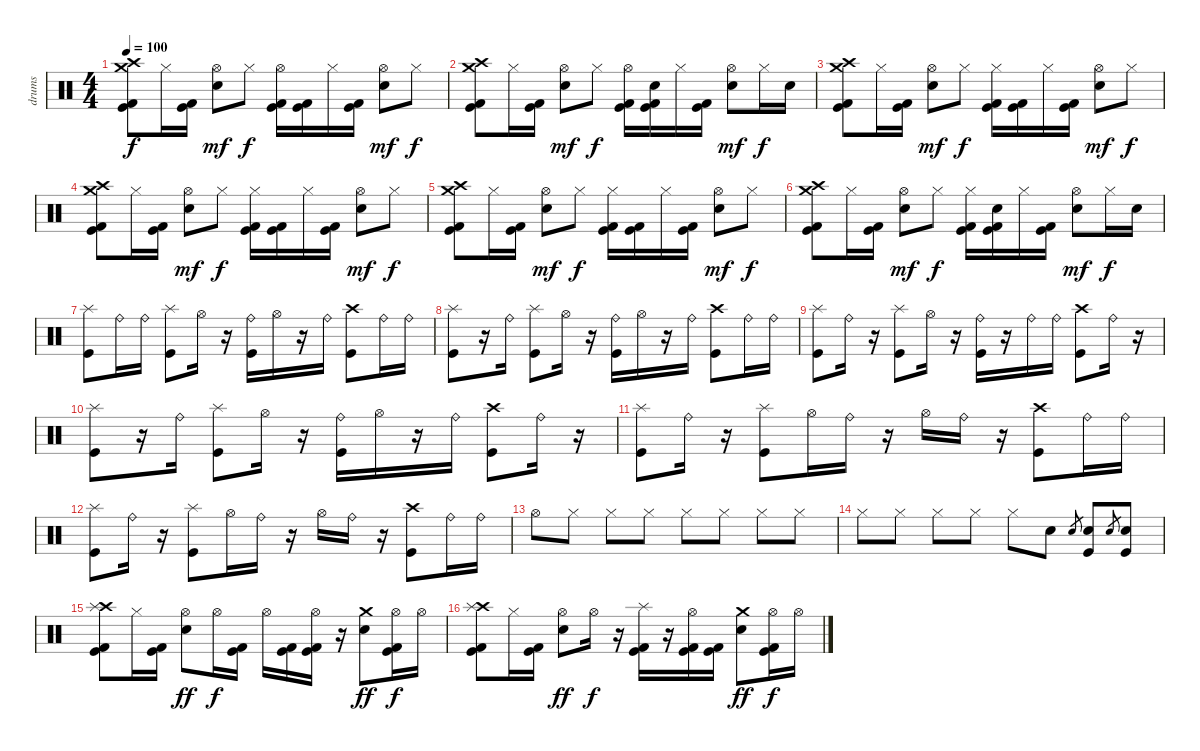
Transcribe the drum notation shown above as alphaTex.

\track ("drums" "drums") {instrument percussion}
\staff {score}
\articulation defaults
\ts (4 4)
\tempo 100
\clef neutral
\ks c
("Crash high (hit)" "Crash medium (hit)" "Kick (hit) 2" "Kick (hit)").8{dy f} "Hi-Hat (closed)".16 ("Kick (hit) 2" "Kick (hit)").16 ("Hi-Hat (open)" "Electric Snare (hit)").8{dy mf} "Hi-Hat (closed)".8{dy f} ("Hi-Hat (open)" "Kick (hit) 2" "Kick (hit)").16 ("Kick (hit) 2" "Kick (hit)").16 "Hi-Hat (closed)".16 ("Kick (hit) 2" "Kick (hit)").16 ("Hi-Hat (open)" "Electric Snare (hit)").8{dy mf} "Hi-Hat (closed)".8{dy f} |
("Crash high (hit)" "Crash medium (hit)" "Kick (hit) 2" "Kick (hit)").8 "Hi-Hat (closed)".16 ("Kick (hit) 2" "Kick (hit)").16 ("Hi-Hat (open)" "Electric Snare (hit)").8{dy mf} "Hi-Hat (closed)".8{dy f} ("Hi-Hat (open)" "Kick (hit) 2" "Kick (hit)").16 ("Electric Snare (hit)" "Kick (hit) 2" "Kick (hit)").16 "Hi-Hat (closed)".16 ("Kick (hit) 2" "Kick (hit)").16 ("Hi-Hat (open)" "Electric Snare (hit)").8{dy mf} "Hi-Hat (closed)".16{dy f} "Electric Snare (hit)".16 |
("Crash high (hit)" "Crash medium (hit)" "Kick (hit) 2" "Kick (hit)").8 "Hi-Hat (closed)".16 ("Kick (hit) 2" "Kick (hit)").16 ("Hi-Hat (open)" "Electric Snare (hit)").8{dy mf} "Hi-Hat (closed)".8{dy f} ("Hi-Hat (closed)" "Kick (hit) 2" "Kick (hit)").16 ("Kick (hit) 2" "Kick (hit)").16 "Hi-Hat (closed)".16 ("Kick (hit) 2" "Kick (hit)").16 ("Hi-Hat (open)" "Electric Snare (hit)").8{dy mf} "Hi-Hat (closed)".8{dy f} |
("Crash high (hit)" "Crash medium (hit)" "Kick (hit) 2" "Kick (hit)").8 "Hi-Hat (closed)".16 ("Kick (hit) 2" "Kick (hit)").16 ("Hi-Hat (open)" "Electric Snare (hit)").8{dy mf} "Hi-Hat (closed)".8{dy f} ("Hi-Hat (closed)" "Kick (hit) 2" "Kick (hit)").16 ("Kick (hit) 2" "Kick (hit)").16 "Hi-Hat (closed)".16 ("Kick (hit) 2" "Kick (hit)").16 ("Hi-Hat (open)" "Electric Snare (hit)").8{dy mf} "Hi-Hat (closed)".8{dy f} |
("Crash high (hit)" "Crash medium (hit)" "Kick (hit) 2" "Kick (hit)").8 "Hi-Hat (closed)".16 ("Kick (hit) 2" "Kick (hit)").16 ("Hi-Hat (open)" "Electric Snare (hit)").8{dy mf} "Hi-Hat (closed)".8{dy f} ("Hi-Hat (closed)" "Kick (hit) 2" "Kick (hit)").16 ("Kick (hit) 2" "Kick (hit)").16 "Hi-Hat (closed)".16 ("Kick (hit) 2" "Kick (hit)").16 ("Hi-Hat (open)" "Electric Snare (hit)").8{dy mf} "Hi-Hat (closed)".8{dy f} |
("Crash high (hit)" "Crash medium (hit)" "Kick (hit) 2" "Kick (hit)").8 "Hi-Hat (closed)".16 ("Kick (hit) 2" "Kick (hit)").16 ("Hi-Hat (open)" "Electric Snare (hit)").8{dy mf} "Hi-Hat (closed)".8{dy f} ("Hi-Hat (closed)" "Kick (hit) 2" "Kick (hit)").16 ("Electric Snare (hit)" "Kick (hit) 2" "Kick (hit)").16 "Hi-Hat (closed)".16 ("Kick (hit) 2" "Kick (hit)").16 ("Hi-Hat (open)" "Electric Snare (hit)").8{dy mf} "Hi-Hat (closed)".16{dy f} "Electric Snare (hit)".16 |
("Splash (hit)" "Kick (hit)").8 "Ride (bell)".16 "Ride (bell)".16 ("Splash (hit)" "Kick (hit)").8 "Hi-Hat (open)".16 r.16 ("Ride (bell)" "Kick (hit)").16 "Hi-Hat (open)".16 r.16 "Ride (bell)".16 ("Crash high (hit)" "Kick (hit)").8 "Ride (bell)".16 "Ride (bell)".16 |
("Splash (hit)" "Kick (hit)").8 r.16 "Ride (bell)".16 ("Splash (hit)" "Kick (hit)").8 "Hi-Hat (open)".16 r.16 ("Ride (bell)" "Kick (hit)").16 "Hi-Hat (open)".16 r.16 "Ride (bell)".16 ("Crash high (hit)" "Kick (hit)").8 "Ride (bell)".16 "Ride (bell)".16 |
("Splash (hit)" "Kick (hit)").8 "Ride (bell)".16 r.16 ("Splash (hit)" "Kick (hit)").8 "Hi-Hat (open)".16 r.16 ("Ride (bell)" "Kick (hit)").16 r.16 "Ride (bell)".16 "Ride (bell)".16 ("Crash high (hit)" "Kick (hit)").8 "Ride (bell)".16 r.16 |
("Splash (hit)" "Kick (hit)").8 r.16 "Ride (bell)".16 ("Splash (hit)" "Kick (hit)").8 "Hi-Hat (open)".16 r.16 ("Ride (bell)" "Kick (hit)").16 "Hi-Hat (open)".16 r.16 "Ride (bell)".16 ("Crash high (hit)" "Kick (hit)").8 "Ride (bell)".16 r.16 |
("Splash (hit)" "Kick (hit)").8 "Ride (bell)".16 r.16 ("Splash (hit)" "Kick (hit)").8 "Hi-Hat (open)".16 "Ride (bell)".16 r.16 "Hi-Hat (open)".16 "Ride (bell)".16 r.16 ("Crash high (hit)" "Kick (hit)").8 "Ride (bell)".16 "Ride (bell)".16 |
("Splash (hit)" "Kick (hit)").8 "Ride (bell)".16 r.16 ("Splash (hit)" "Kick (hit)").8 "Hi-Hat (open)".16 "Ride (bell)".16 r.16 "Hi-Hat (open)".16 "Ride (bell)".16 r.16 ("Crash high (hit)" "Kick (hit)").8 "Ride (bell)".16 "Ride (bell)".16 |
"Hi-Hat (open)".8 "Hi-Hat (closed)".8 "Hi-Hat (closed)".8 "Hi-Hat (closed)".8 "Hi-Hat (closed)".8 "Hi-Hat (closed)".8 "Hi-Hat (closed)".8 "Hi-Hat (closed)".8 |
"Hi-Hat (closed)".8 "Hi-Hat (closed)".8 "Hi-Hat (closed)".8 "Hi-Hat (closed)".8 "Hi-Hat (closed)".8 "Snare (hit)".8 "Electric Snare (hit)".8{gr} ("Electric Snare (hit)" "Kick (hit)").8 "Electric Snare (hit)".8{gr} ("Electric Snare (hit)" "Kick (hit)").8 |
("Crash high (hit)" "Splash (hit)" "Kick (hit) 2" "Kick (hit)").8 "Hi-Hat (closed)".16 ("Kick (hit) 2" "Kick (hit)").16 ("Hi-Hat (open)" "Electric Snare (hit)").8{dy ff} "Hi-Hat (open)".16{dy f} ("Kick (hit) 2" "Kick (hit)").16 "Hi-Hat (open)".16 ("Kick (hit) 2" "Kick (hit)").16 ("Hi-Hat (open)" "Kick (hit) 2" "Kick (hit)").16 r.16 ("Crash medium (hit)" "Electric Snare (hit)").8{dy ff} ("Hi-Hat (open)" "Kick (hit)" "Kick (hit) 2").16{dy f} "Hi-Hat (open)".16 |
("Crash high (hit)" "Splash (hit)" "Kick (hit) 2" "Kick (hit)").8 "Hi-Hat (closed)".16 ("Kick (hit) 2" "Kick (hit)").16 ("Hi-Hat (open)" "Electric Snare (hit)").8{dy ff} "Hi-Hat (open)".16{dy f} r.16 ("Splash (hit)" "Kick (hit) 2" "Kick (hit)").16 r.16 ("Hi-Hat (open)" "Kick (hit)" "Kick (hit) 2").16 ("Kick (hit)" "Kick (hit) 2").16 ("Crash medium (hit)" "Electric Snare (hit)").8{dy ff} ("Hi-Hat (open)" "Kick (hit)" "Kick (hit) 2").16{dy f} "Hi-Hat (open)".16
